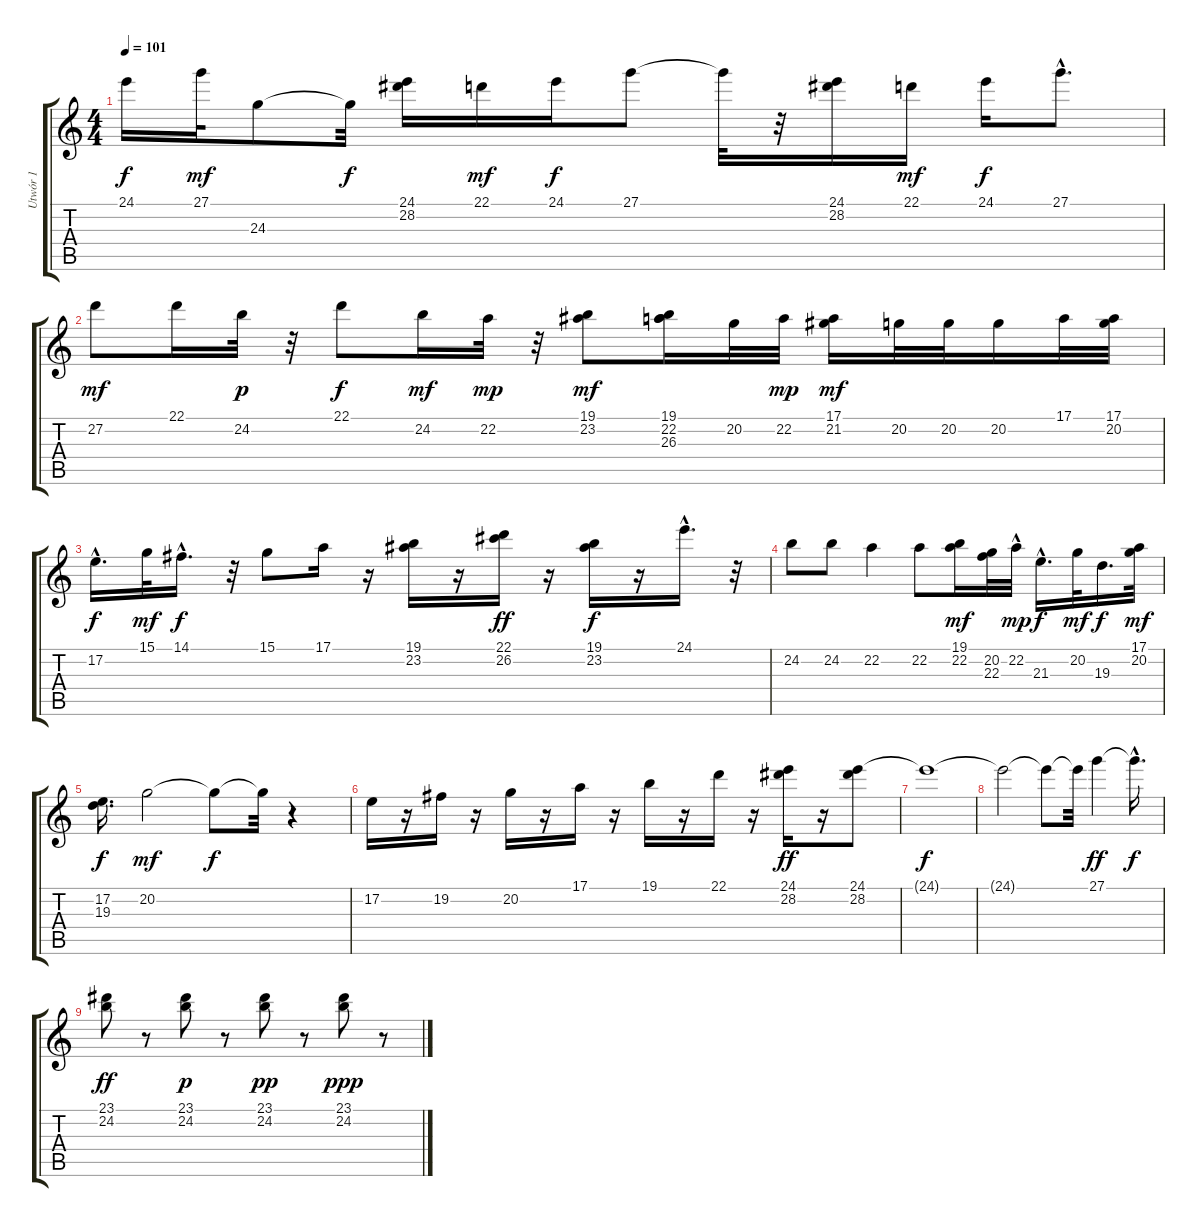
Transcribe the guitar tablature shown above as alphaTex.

\track ("Utwór 1" "Utwór 1") {instrument lead3calliope}
\staff {score tabs}
\tuning (E4 B3 G3 D3 A2 E2) {hide}
\ts (4 4)
\tempo 101
\clef g2
\ks c
24.1.16{dy f} 27.1.32{dy mf} 24.3.8 24.3{t}.32{dy f} (24.1 28.2).16 22.1.16{dy mf} 24.1.16{dy f} 27.1.8 27.1{t}.32 r.32 (24.1 28.2).16 22.1.16{dy mf} 24.1.16{dy f} 27.1{hac}.8{d} |
27.2.8{dy mf} 22.1.16 24.2.32{dy p} r.32 22.1.8{dy f} 24.2.16{dy mf} 22.2.32{dy mp} r.32 (19.1 23.2).8{dy mf} (19.1 22.2 26.3).16 20.2.32 22.2.32{dy mp} (17.1 21.2).16{dy mf} 20.2.32 20.2.32 20.2.16 17.1.32 (17.1 20.2).32 |
17.2{hac}.16{d dy f} 15.1.32{dy mf} 14.1{hac}.16{d dy f} r.32 15.1.8 17.1.16 r.16 (19.1 23.2).16 r.16 (22.1 26.2).16{dy ff} r.16 (19.1 23.2).16{dy f} r.16 24.1{hac}.16{d} r.32 |
24.2.8 24.2.8 22.2.4 22.2.8 (19.1 22.2).16{dy mf} (20.2 22.3).32 22.2{hac}.32{dy mp} 21.3{hac}.16{d dy f} 20.2.32{dy mf} 19.3.16{d dy f} (17.1 20.2).32{dy mf} |
(17.2 19.3).16{d dy f} 20.2.2{dy mf} 20.2{t}.8{dy f} 20.2{t}.32 r.4 |
17.2.16 r.16 19.2.16 r.16 20.2.16 r.16 17.1.16 r.16 19.1.16 r.16 22.1.16 r.16 (24.1 28.2).16{dy ff} r.16 (24.1 28.2).8 |
24.1{t}.1{dy f} |
24.1{t}.2 24.1{t}.8 24.1{t}.32 27.1.4{dy ff} 27.1{hac t}.16{d dy f} |
(23.1 24.2).8{dy ff} r.8 (23.1 24.2).8{dy p} r.8 (23.1 24.2).8{dy pp} r.8 (23.1 24.2).8{dy ppp} r.8
